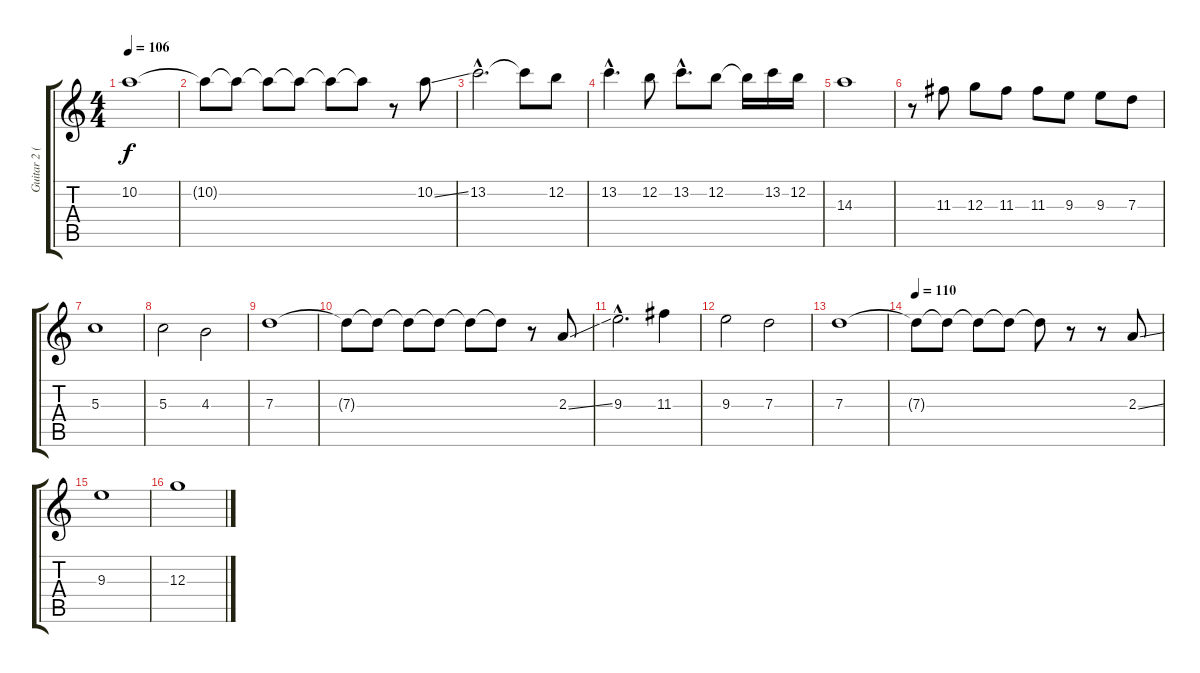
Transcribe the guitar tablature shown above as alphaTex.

\track ("Guitar 2 (Lead) (Part 2)" "Guitar 2 (") {instrument overdrivenguitar}
\staff {score tabs}
\tuning (E4 B3 G3 D3 A2 E2) {hide}
\ts (4 4)
\tempo 106
\clef g2
\ks c
10.2.1{dy f} |
10.2{t}.8 10.2{t}.8 10.2{t}.8 10.2{t}.8 10.2{t}.8 10.2{t}.8 r.8 10.2{ss}.8 |
13.2{hac}.2{d} 13.2{t}.8 12.2.8 |
13.2{hac}.4{d} 12.2.8 13.2{hac}.8{d} 12.2.8 12.2{t}.16 13.2.16 12.2.16 |
14.3.1 |
r.8 11.3.8 12.3.8 11.3.8 11.3.8 9.3.8 9.3.8 7.3.8 |
5.3.1 |
5.3.2 4.3.2 |
7.3.1 |
7.3{t}.8 7.3{t}.8 7.3{t}.8 7.3{t}.8 7.3{t}.8 7.3{t}.8 r.8 2.3{ss}.8 |
9.3{hac}.2{d} 11.3.4 |
9.3.2 7.3.2 |
7.3.1 |
\tempo 110
7.3{t}.8 7.3{t}.8 7.3{t}.8 7.3{t}.8 7.3{t}.8 r.8 r.8 2.3{ss}.8 |
9.3.1 |
12.3.1
